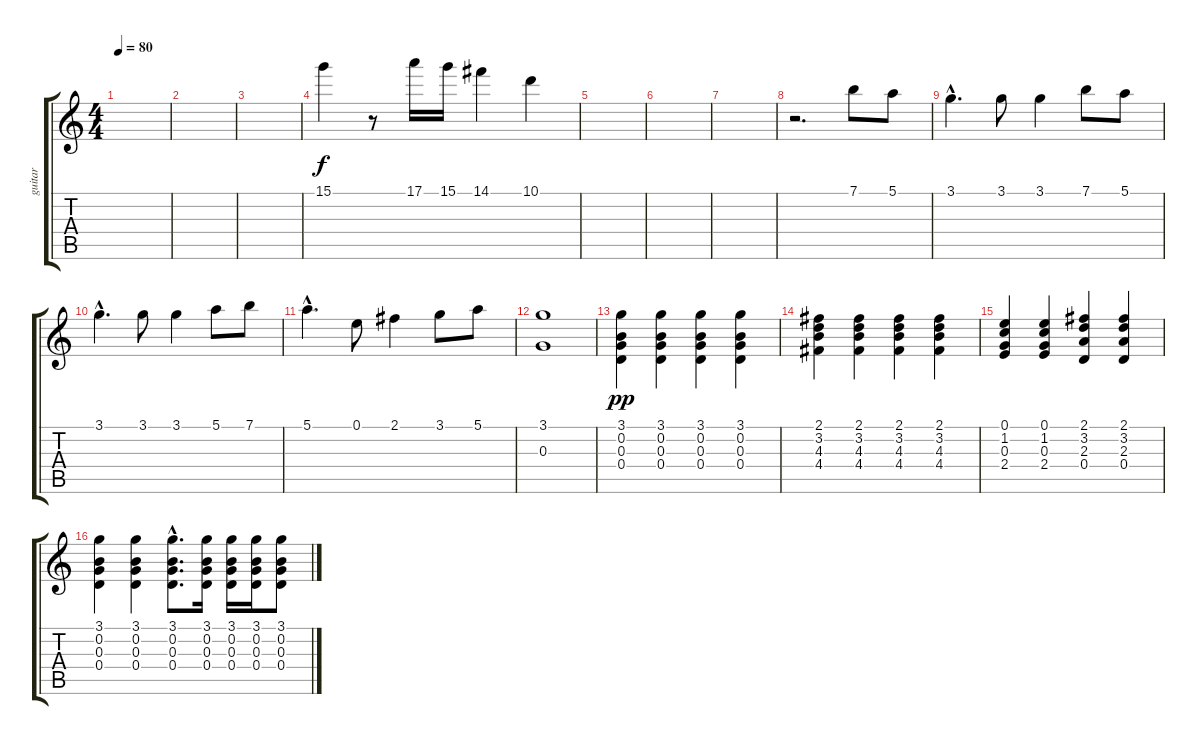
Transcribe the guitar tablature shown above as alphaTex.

\track ("guitar" "guitar") {instrument acousticguitarsteel}
\staff {score tabs}
\tuning (E4 B3 G3 D3 A2 E2) {hide}
\ts (4 4)
\tempo 80
\clef g2
\ks c
|
|
|
15.1.4{dy f} r.8 17.1.16 15.1.16 14.1.4 10.1.4 |
|
|
|
r.2{d} 7.1.8 5.1.8 |
3.1{hac}.4{d} 3.1.8 3.1.4 7.1.8 5.1.8 |
3.1{hac}.4{d} 3.1.8 3.1.4 5.1.8 7.1.8 |
5.1{hac}.4{d} 0.1.8 2.1.4 3.1.8 5.1.8 |
(3.1 0.3).1 |
(3.1 0.2 0.3 0.4).4{dy pp} (3.1 0.2 0.3 0.4).4 (3.1 0.2 0.3 0.4).4 (3.1 0.2 0.3 0.4).4 |
(2.1 3.2 4.3 4.4).4 (2.1 3.2 4.3 4.4).4 (2.1 3.2 4.3 4.4).4 (2.1 3.2 4.3 4.4).4 |
(0.1 1.2 0.3 2.4).4 (0.1 1.2 0.3 2.4).4 (2.1 3.2 2.3 0.4).4 (2.1 3.2 2.3 0.4).4 |
(3.1 0.2 0.3 0.4).4 (3.1 0.2 0.3 0.4).4 (3.1{hac} 0.2{hac} 0.3{hac} 0.4{hac}).8{d} (3.1 0.2 0.3 0.4).16 (3.1 0.2 0.3 0.4).16 (3.1 0.2 0.3 0.4).16 (3.1 0.2 0.3 0.4).8
